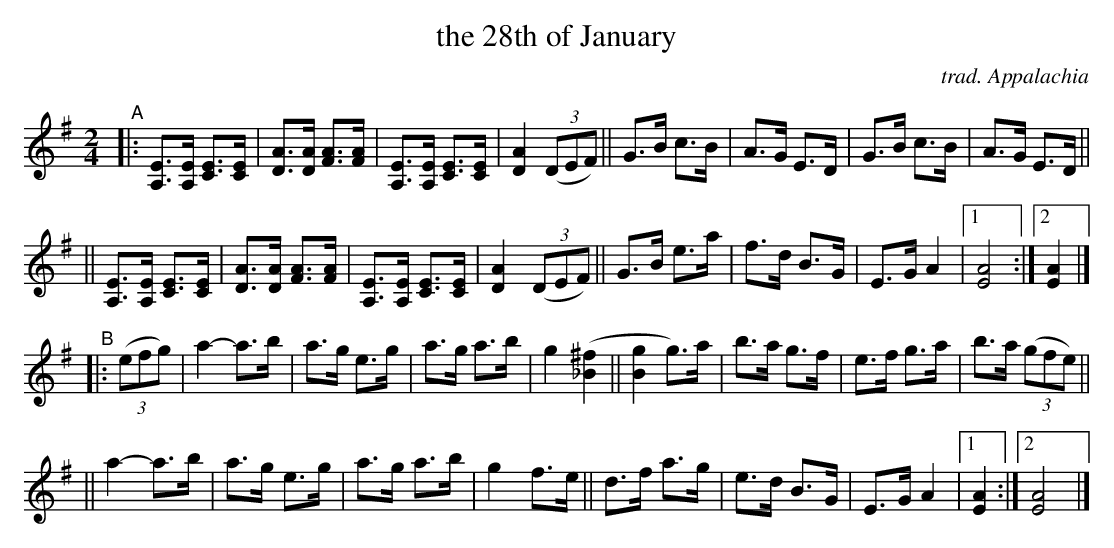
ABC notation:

X:1
T: the 28th of January
O: trad. Appalachia
M: 2/4
L: 1/8
K: Ador
"^A"\
|: [EA,]>[EA,] [EC]>[EC] | [AD]>[AD] [AF]>[AF] | [EA,]>[EA,] [EC]>[EC] | [A2D2] (3(DEF) \
|| G>B c>B | A>G E>D | G>B c>B | A>G E>D ||
|| [EA,]>[EA,] [EC]>[EC] | [AD]>[AD] [AF]>[AF] | [EA,]>[EA,] [EC]>[EC] | [A2D2] (3(DEF) \
|| G>B e>a | f>d B>G | E>G A2 |[1 [A4E4] :|[2 [A2E2] |]
"^B"
|: (3(efg) | a2- a>b | a>g e>g | a>g a>b | g2 ([^f2_B2] \
|| [g2B2] g)>a | b>a g>f | e>f g>a | b>a (3(gfe) ||
|| a2- a>b | a>g e>g | a>g a>b | g2 f>e \
|| d>f a>g | e>d B>G | E>G A2 |[1 [A2E2] :|[2 [A4E4] |]
